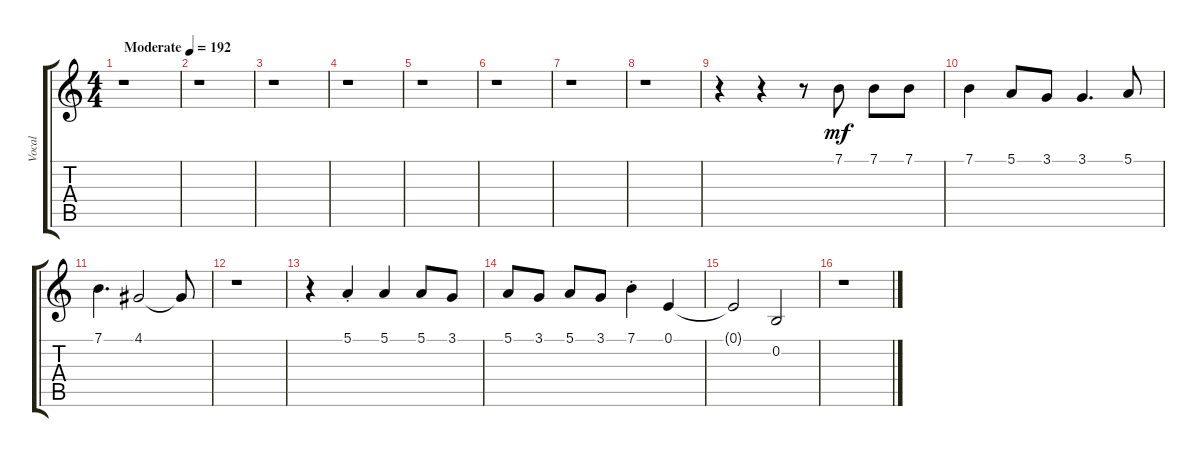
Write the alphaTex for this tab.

\track ("Vocal" "Vocal") {instrument tenorsax}
\staff {score tabs}
\tuning (E4 B3 G3 D3 A2 E2) {hide}
\ts (4 4)
\tempo (192 "Moderate")
\clef g2
\ks c
r.1{dy mf instrument tenorsax} |
r.1 |
r.1 |
r.1 |
r.1 |
r.1 |
r.1 |
r.1 |
r.4 r.4 r.8 7.1.8 7.1.8 7.1.8 |
7.1.4 5.1.8 3.1.8 3.1.4{d} 5.1.8 |
7.1.4{d} 4.1.2 4.1{t}.8 |
r.1 |
r.4 5.1{st}.4 5.1.4 5.1.8 3.1.8 |
5.1.8 3.1.8 5.1.8 3.1.8 7.1{st}.4 0.1.4 |
0.1{t}.2 0.2.2 |
r.1
